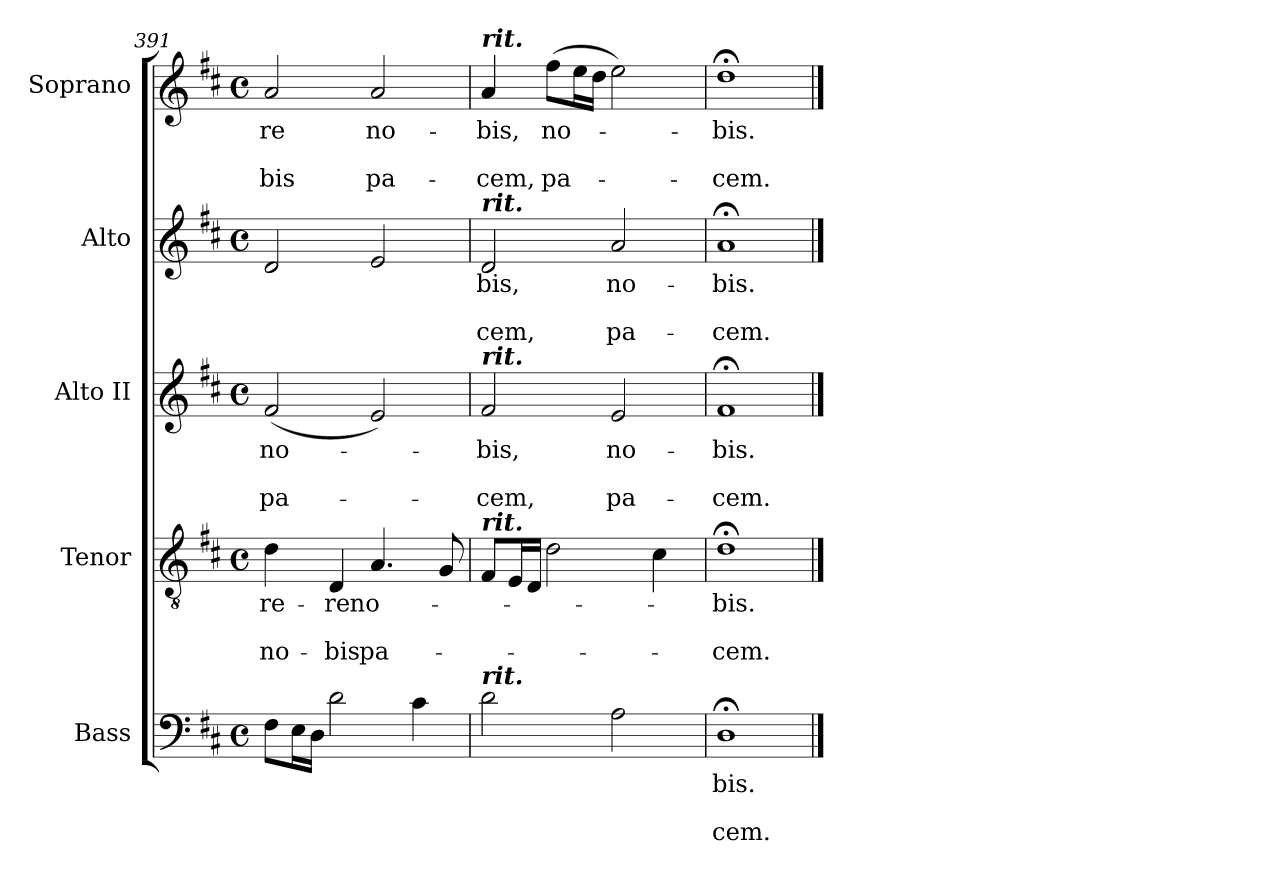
**kern	**text	**text	**text	**kern	**text	**text	**text	**kern	**text	**text	**text	**kern	**text	**text	**text	**kern	**text	**text	**text
*part5	*part5	*part5	*part5	*part4	*part4	*part4	*part4	*part3	*part3	*part3	*part3	*part2	*part2	*part2	*part2	*part1	*part1	*part1	*part1
*staff5	*staff5	*staff5	*staff5	*staff4	*staff4	*staff4	*staff4	*staff3	*staff3	*staff3	*staff3	*staff2	*staff2	*staff2	*staff2	*staff1	*staff1	*staff1	*staff1
*I"Bass	*	*	*	*I"Tenor	*	*	*	*I"Alto II	*	*	*	*I"Alto	*	*	*	*I"Soprano	*	*	*
*I'Bass	*	*	*	*I'Tenor	*	*	*	*I'Alto II	*	*	*	*I'Alto	*	*	*	*I'Soprano	*	*	*
*clefF4	*	*	*	*clefGv2	*	*	*	*clefG2	*	*	*	*clefG2	*	*	*	*clefG2	*	*	*
*k[f#c#]	*	*	*	*k[f#c#]	*	*	*	*k[f#c#]	*	*	*	*k[f#c#]	*	*	*	*k[f#c#]	*	*	*
*D:	*	*	*	*D:	*	*	*	*D:	*	*	*	*D:	*	*	*	*D:	*	*	*
*M4/4	*	*	*	*M4/4	*	*	*	*M4/4	*	*	*	*M4/4	*	*	*	*M4/4	*	*	*
*met(c)	*	*	*	*met(c)	*	*	*	*met(c)	*	*	*	*met(c)	*	*	*	*met(c)	*	*	*
=391	=391	=391	=391	=391	=391	=391	=391	=391	=391	=391	=391	=391	=391	=391	=391	=391	=391	=391	=391
!	!	!	!	!	!LO:LY:b	!	!LO:LY:b	!	!LO:LY:b	!	!LO:LY:b	!	!	!	!	!	!LO:LY:b	!	!LO:LY:b
8F#L	.	.	.	4d	re-	.	-no-	(<2f#	no-	.	pa-	2d	.	.	.	2a	-re	.	bis
16EL	.	.	.	.	.	.	.	.	.	.	.	.	.	.	.	.	.	.	.
16DJJ	.	.	.	.	.	.	.	.	.	.	.	.	.	.	.	.	.	.	.
!	!	!	!	!	!LO:LY:b	!	!LO:LY:b	!	!	!	!	!	!	!	!	!	!	!	!
2d	.	.	.	4D	-re	.	bis	.	.	.	.	.	.	.	.	.	.	.	.
!	!	!	!	!	!LO:LY:b	!	!LO:LY:b	!	!	!	!	!	!	!	!	!	!LO:LY:b	!	!LO:LY:b
.	.	.	.	4.A	no-	.	pa-	2e)	.	.	.	2e	.	.	.	2a	no-	.	-pa-
4c#	.	.	.	.	.	.	.	.	.	.	.	.	.	.	.	.	.	.	.
.	.	.	.	8G	.	.	.	.	.	.	.	.	.	.	.	.	.	.	.
=392	=392	=392	=392	=392	=392	=392	=392	=392	=392	=392	=392	=392	=392	=392	=392	=392	=392	=392	=392
!	!	!	!	!	!	!	!	!	!	!	!	!	!	!	!	!LO:TX:a:Bi:t=rit.	!	!	!
!	!	!	!	!	!	!	!	!	!	!	!	!LO:TX:a:Bi:t=rit.	!	!	!	!	!	!	!
!	!	!	!	!	!	!	!	!LO:TX:a:Bi:t=rit.	!	!	!	!	!	!	!	!	!	!	!
!	!	!	!	!LO:TX:a:Bi:t=rit.	!	!	!	!	!	!	!	!	!	!	!	!	!	!	!
!LO:TX:a:Bi:t=rit.	!	!	!	!	!	!	!	!	!	!	!	!	!	!	!	!	!	!	!
!	!	!	!	!	!	!	!	!	!LO:LY:b	!	!LO:LY:b	!	!LO:LY:b	!	!LO:LY:b	!	!LO:LY:b	!	!LO:LY:b
2d	.	.	.	8F#L	.	.	.	2f#	bis,	.	cem,	2d	bis,	.	cem,	4a	-bis,	.	cem,
.	.	.	.	16EL	.	.	.	.	.	.	.	.	.	.	.	.	.	.	.
.	.	.	.	16DJJ	.	.	.	.	.	.	.	.	.	.	.	.	.	.	.
!	!	!	!	!	!	!	!	!	!	!	!	!	!	!	!	!	!LO:LY:b	!	!LO:LY:b
.	.	.	.	2d	.	.	.	.	.	.	.	.	.	.	.	(>8ff#L	no-	.	pa-
.	.	.	.	.	.	.	.	.	.	.	.	.	.	.	.	16eeL	.	.	.
.	.	.	.	.	.	.	.	.	.	.	.	.	.	.	.	16ddJJ	.	.	.
!	!	!	!	!	!	!	!	!	!LO:LY:b	!	!LO:LY:b	!	!LO:LY:b	!	!LO:LY:b	!	!	!	!
2A	.	.	.	.	.	.	.	2e	no-	.	-pa-	2a	no-	.	-pa-	2ee)	.	.	.
.	.	.	.	4c#	.	.	.	.	.	.	.	.	.	.	.	.	.	.	.
=393	=393	=393	=393	=393	=393	=393	=393	=393	=393	=393	=393	=393	=393	=393	=393	=393	=393	=393	=393
!	!LO:LY:b	!	!LO:LY:b	!	!LO:LY:b	!	!LO:LY:b	!	!LO:LY:b	!	!LO:LY:b	!	!LO:LY:b	!	!LO:LY:b	!	!LO:LY:b	!	!LO:LY:b
1D;<	bis.	.	cem.	1d;<	bis.	.	cem.	1f#;<	-bis.	.	cem.	1a;<	-bis.	.	cem.	1dd;<	bis.	.	cem.
==	==	==	==	==	==	==	==	==	==	==	==	==	==	==	==	==	==	==	==
*-	*-	*-	*-	*-	*-	*-	*-	*-	*-	*-	*-	*-	*-	*-	*-	*-	*-	*-	*-
